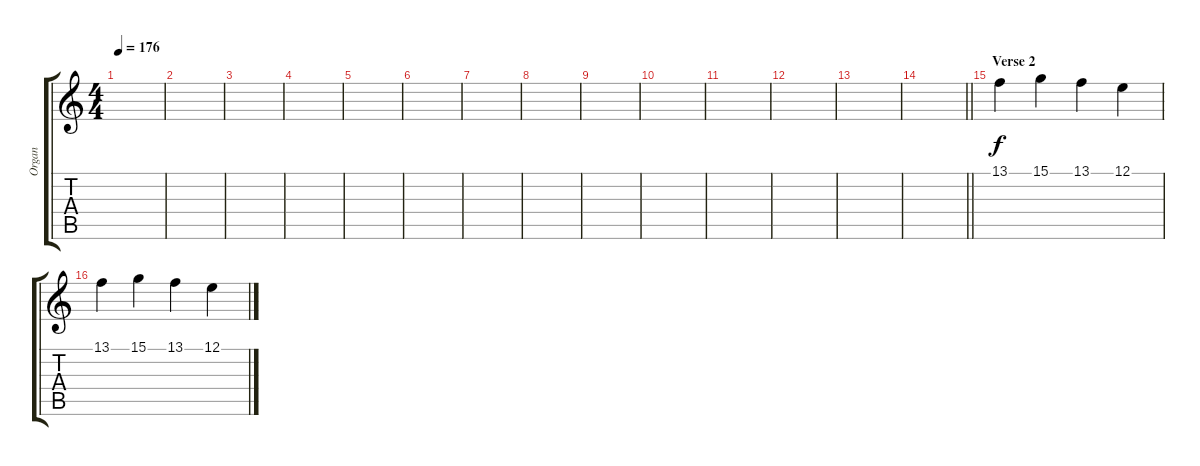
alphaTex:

\track ("Organ" "Organ") {instrument rockorgan}
\staff {score tabs}
\tuning (E4 B3 G3 D3 A2 E2) {hide}
\ts (4 4)
\tempo 176
\clef g2
\ks c
|
|
|
|
|
|
|
|
|
|
|
|
|
\barLineRight lightlight
|
\section ("" "Verse 2")
13.1.4 15.1.4 13.1.4 12.1.4 |
13.1.4 15.1.4 13.1.4 12.1.4
